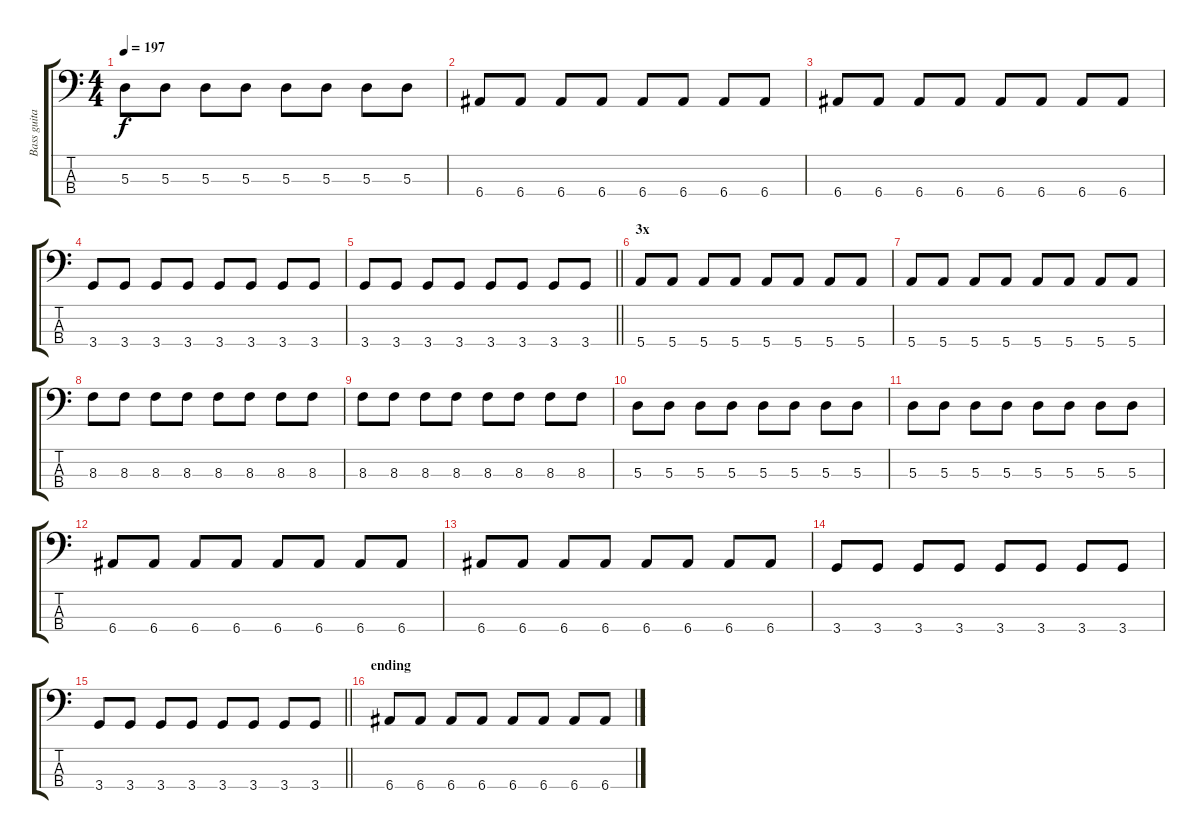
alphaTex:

\track ("Bass guitar" "Bass guita") {instrument electricbassfinger}
\staff {score tabs}
\tuning (G2 D2 A1 E1) {hide}
\ts (4 4)
\tempo 197
\clef f4
\ks c
5.3.8{dy f} 5.3.8 5.3.8 5.3.8 5.3.8 5.3.8 5.3.8 5.3.8 |
6.4.8 6.4.8 6.4.8 6.4.8 6.4.8 6.4.8 6.4.8 6.4.8 |
6.4.8 6.4.8 6.4.8 6.4.8 6.4.8 6.4.8 6.4.8 6.4.8 |
3.4.8 3.4.8 3.4.8 3.4.8 3.4.8 3.4.8 3.4.8 3.4.8 |
\barLineRight lightlight
3.4.8 3.4.8 3.4.8 3.4.8 3.4.8 3.4.8 3.4.8 3.4.8 |
\section ("" "3x")
5.4.8 5.4.8 5.4.8 5.4.8 5.4.8 5.4.8 5.4.8 5.4.8 |
5.4.8 5.4.8 5.4.8 5.4.8 5.4.8 5.4.8 5.4.8 5.4.8 |
8.3.8 8.3.8 8.3.8 8.3.8 8.3.8 8.3.8 8.3.8 8.3.8 |
8.3.8 8.3.8 8.3.8 8.3.8 8.3.8 8.3.8 8.3.8 8.3.8 |
5.3.8 5.3.8 5.3.8 5.3.8 5.3.8 5.3.8 5.3.8 5.3.8 |
5.3.8 5.3.8 5.3.8 5.3.8 5.3.8 5.3.8 5.3.8 5.3.8 |
6.4.8 6.4.8 6.4.8 6.4.8 6.4.8 6.4.8 6.4.8 6.4.8 |
6.4.8 6.4.8 6.4.8 6.4.8 6.4.8 6.4.8 6.4.8 6.4.8 |
3.4.8 3.4.8 3.4.8 3.4.8 3.4.8 3.4.8 3.4.8 3.4.8 |
\barLineRight lightlight
3.4.8 3.4.8 3.4.8 3.4.8 3.4.8 3.4.8 3.4.8 3.4.8 |
\section ("" "ending")
6.4.8 6.4.8 6.4.8 6.4.8 6.4.8 6.4.8 6.4.8 6.4.8
